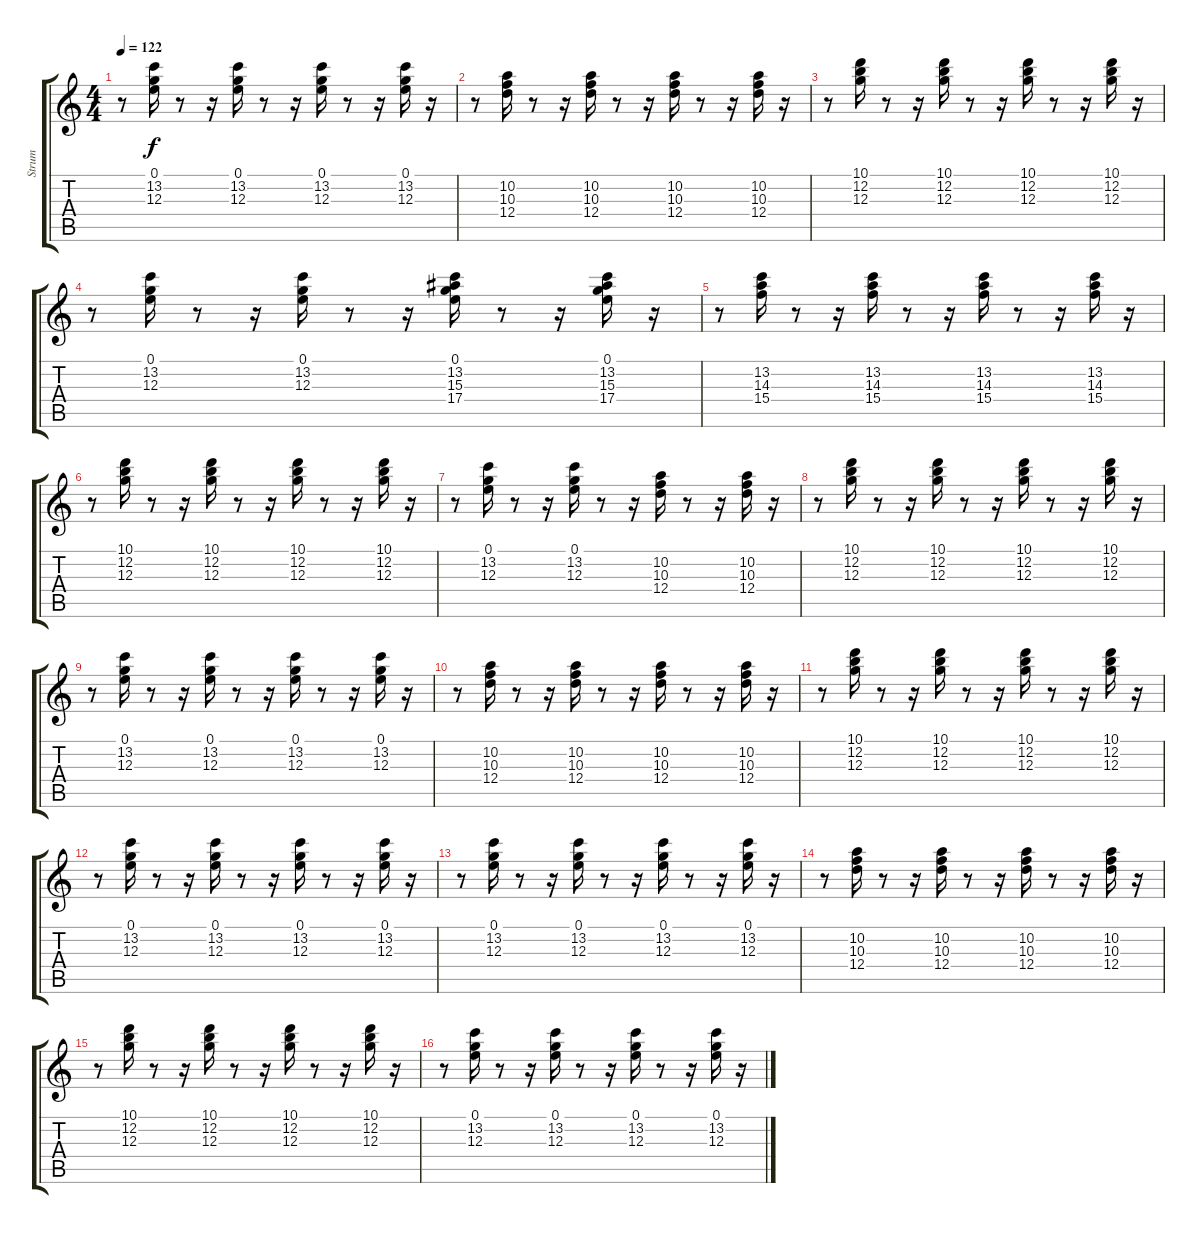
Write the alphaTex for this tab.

\track ("Strum" "Strum") {instrument electricguitarclean}
\staff {score tabs}
\tuning (E4 B3 G3 D3 A2 E2) {hide}
\ts (4 4)
\tempo 122
\clef g2
\ks c
r.8{dy f} (0.1 13.2 12.3).16 r.8 r.16 (0.1 13.2 12.3).16 r.8 r.16 (0.1 13.2 12.3).16 r.8 r.16 (0.1 13.2 12.3).16 r.16 |
r.8 (10.2 10.3 12.4).16 r.8 r.16 (10.2 10.3 12.4).16 r.8 r.16 (10.2 10.3 12.4).16 r.8 r.16 (10.2 10.3 12.4).16 r.16 |
r.8 (10.1 12.2 12.3).16 r.8 r.16 (10.1 12.2 12.3).16 r.8 r.16 (10.1 12.2 12.3).16 r.8 r.16 (10.1 12.2 12.3).16 r.16 |
r.8 (0.1 13.2 12.3).16 r.8 r.16 (0.1 13.2 12.3).16 r.8 r.16 (0.1 13.2 15.3 17.4).16 r.8 r.16 (0.1 13.2 15.3 17.4).16 r.16 |
r.8 (13.2 14.3 15.4).16 r.8 r.16 (13.2 14.3 15.4).16 r.8 r.16 (13.2 14.3 15.4).16 r.8 r.16 (13.2 14.3 15.4).16 r.16 |
r.8 (10.1 12.2 12.3).16 r.8 r.16 (10.1 12.2 12.3).16 r.8 r.16 (10.1 12.2 12.3).16 r.8 r.16 (10.1 12.2 12.3).16 r.16 |
r.8 (0.1 13.2 12.3).16 r.8 r.16 (0.1 13.2 12.3).16 r.8 r.16 (10.2 10.3 12.4).16 r.8 r.16 (10.2 10.3 12.4).16 r.16 |
r.8 (10.1 12.2 12.3).16 r.8 r.16 (10.1 12.2 12.3).16 r.8 r.16 (10.1 12.2 12.3).16 r.8 r.16 (10.1 12.2 12.3).16 r.16 |
r.8 (0.1 13.2 12.3).16 r.8 r.16 (0.1 13.2 12.3).16 r.8 r.16 (0.1 13.2 12.3).16 r.8 r.16 (0.1 13.2 12.3).16 r.16 |
r.8 (10.2 10.3 12.4).16 r.8 r.16 (10.2 10.3 12.4).16 r.8 r.16 (10.2 10.3 12.4).16 r.8 r.16 (10.2 10.3 12.4).16 r.16 |
r.8 (10.1 12.2 12.3).16 r.8 r.16 (10.1 12.2 12.3).16 r.8 r.16 (10.1 12.2 12.3).16 r.8 r.16 (10.1 12.2 12.3).16 r.16 |
r.8 (0.1 13.2 12.3).16 r.8 r.16 (0.1 13.2 12.3).16 r.8 r.16 (0.1 13.2 12.3).16 r.8 r.16 (0.1 13.2 12.3).16 r.16 |
r.8 (0.1 13.2 12.3).16 r.8 r.16 (0.1 13.2 12.3).16 r.8 r.16 (0.1 13.2 12.3).16 r.8 r.16 (0.1 13.2 12.3).16 r.16 |
r.8 (10.2 10.3 12.4).16 r.8 r.16 (10.2 10.3 12.4).16 r.8 r.16 (10.2 10.3 12.4).16 r.8 r.16 (10.2 10.3 12.4).16 r.16 |
r.8 (10.1 12.2 12.3).16 r.8 r.16 (10.1 12.2 12.3).16 r.8 r.16 (10.1 12.2 12.3).16 r.8 r.16 (10.1 12.2 12.3).16 r.16 |
r.8 (0.1 13.2 12.3).16 r.8 r.16 (0.1 13.2 12.3).16 r.8 r.16 (0.1 13.2 12.3).16 r.8 r.16 (0.1 13.2 12.3).16 r.16
